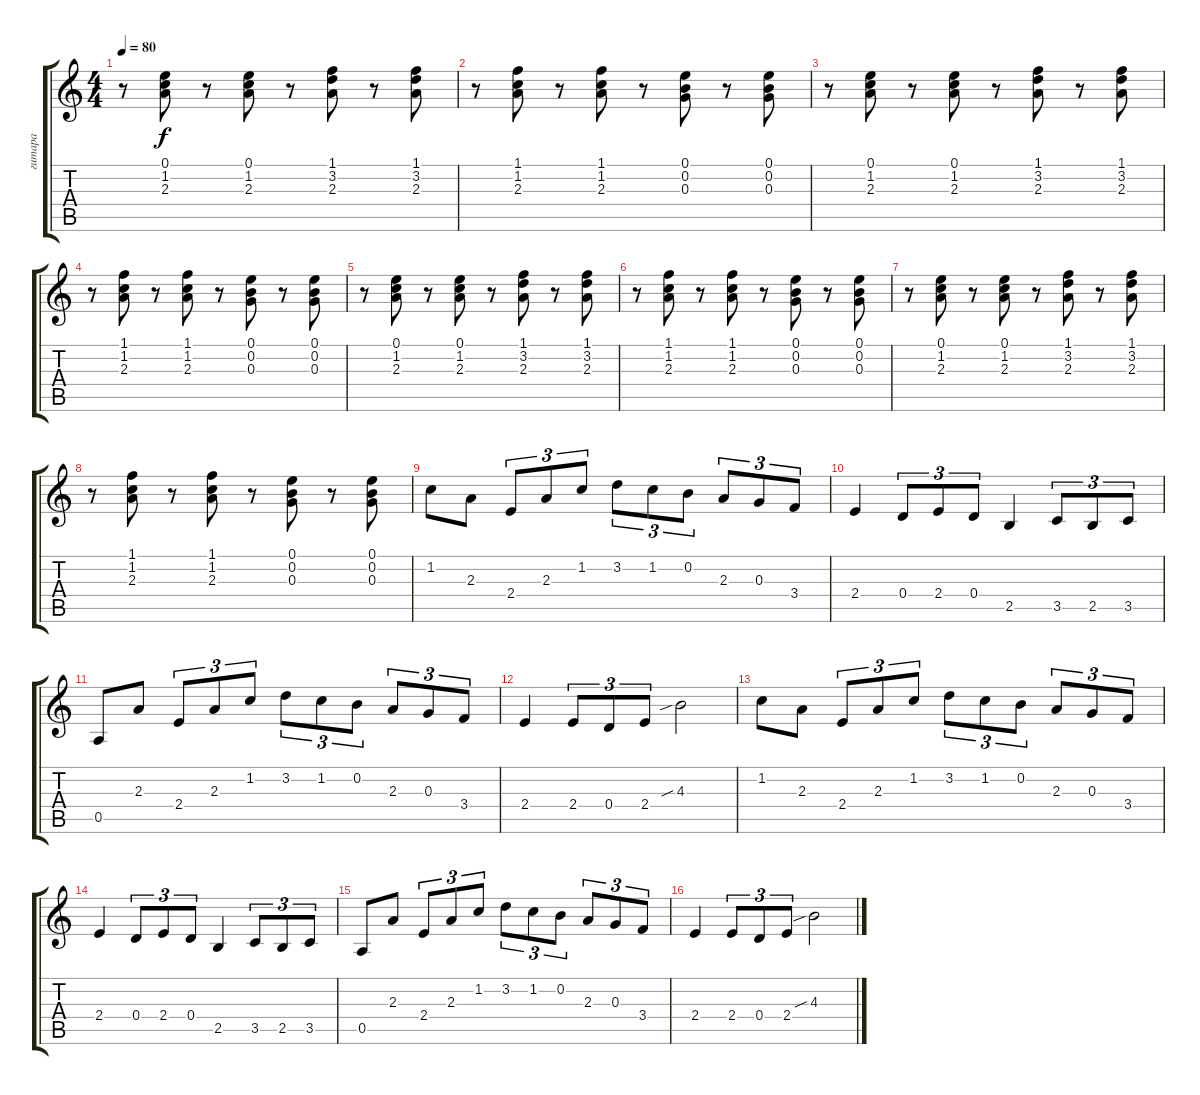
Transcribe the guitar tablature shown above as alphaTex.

\track ("гитара" "гитара") {instrument acousticguitarsteel}
\staff {score tabs}
\tuning (E4 B3 G3 D3 A2 E2) {hide}
\ts (4 4)
\tempo 80
\clef g2
\ks c
r.8{dy f} (0.1 1.2 2.3).8 r.8 (0.1 1.2 2.3).8 r.8 (1.1 3.2 2.3).8 r.8 (1.1 3.2 2.3).8 |
r.8 (1.1 1.2 2.3).8 r.8 (1.1 1.2 2.3).8 r.8 (0.1 0.2 0.3).8 r.8 (0.1 0.2 0.3).8 |
r.8 (0.1 1.2 2.3).8 r.8 (0.1 1.2 2.3).8 r.8 (1.1 3.2 2.3).8 r.8 (1.1 3.2 2.3).8 |
r.8 (1.1 1.2 2.3).8 r.8 (1.1 1.2 2.3).8 r.8 (0.1 0.2 0.3).8 r.8 (0.1 0.2 0.3).8 |
r.8 (0.1 1.2 2.3).8 r.8 (0.1 1.2 2.3).8 r.8 (1.1 3.2 2.3).8 r.8 (1.1 3.2 2.3).8 |
r.8 (1.1 1.2 2.3).8 r.8 (1.1 1.2 2.3).8 r.8 (0.1 0.2 0.3).8 r.8 (0.1 0.2 0.3).8 |
r.8 (0.1 1.2 2.3).8 r.8 (0.1 1.2 2.3).8 r.8 (1.1 3.2 2.3).8 r.8 (1.1 3.2 2.3).8 |
r.8 (1.1 1.2 2.3).8 r.8 (1.1 1.2 2.3).8 r.8 (0.1 0.2 0.3).8 r.8 (0.1 0.2 0.3).8 |
1.2.8 2.3.8 2.4.8{tu (3 2)} 2.3.8{tu (3 2)} 1.2.8{tu (3 2)} 3.2.8{tu (3 2)} 1.2.8{tu (3 2)} 0.2.8{tu (3 2)} 2.3.8{tu (3 2)} 0.3.8{tu (3 2)} 3.4.8{tu (3 2)} |
2.4.4 0.4.8{tu (3 2)} 2.4.8{tu (3 2)} 0.4.8{tu (3 2)} 2.5.4 3.5.8{tu (3 2)} 2.5.8{tu (3 2)} 3.5.8{tu (3 2)} |
0.5.8 2.3.8 2.4.8{tu (3 2)} 2.3.8{tu (3 2)} 1.2.8{tu (3 2)} 3.2.8{tu (3 2)} 1.2.8{tu (3 2)} 0.2.8{tu (3 2)} 2.3.8{tu (3 2)} 0.3.8{tu (3 2)} 3.4.8{tu (3 2)} |
2.4.4 2.4.8{tu (3 2)} 0.4.8{tu (3 2)} 2.4.8{tu (3 2)} 4.3{sib}.2 |
1.2.8 2.3.8 2.4.8{tu (3 2)} 2.3.8{tu (3 2)} 1.2.8{tu (3 2)} 3.2.8{tu (3 2)} 1.2.8{tu (3 2)} 0.2.8{tu (3 2)} 2.3.8{tu (3 2)} 0.3.8{tu (3 2)} 3.4.8{tu (3 2)} |
2.4.4 0.4.8{tu (3 2)} 2.4.8{tu (3 2)} 0.4.8{tu (3 2)} 2.5.4 3.5.8{tu (3 2)} 2.5.8{tu (3 2)} 3.5.8{tu (3 2)} |
0.5.8 2.3.8 2.4.8{tu (3 2)} 2.3.8{tu (3 2)} 1.2.8{tu (3 2)} 3.2.8{tu (3 2)} 1.2.8{tu (3 2)} 0.2.8{tu (3 2)} 2.3.8{tu (3 2)} 0.3.8{tu (3 2)} 3.4.8{tu (3 2)} |
2.4.4 2.4.8{tu (3 2)} 0.4.8{tu (3 2)} 2.4.8{tu (3 2)} 4.3{sib}.2
